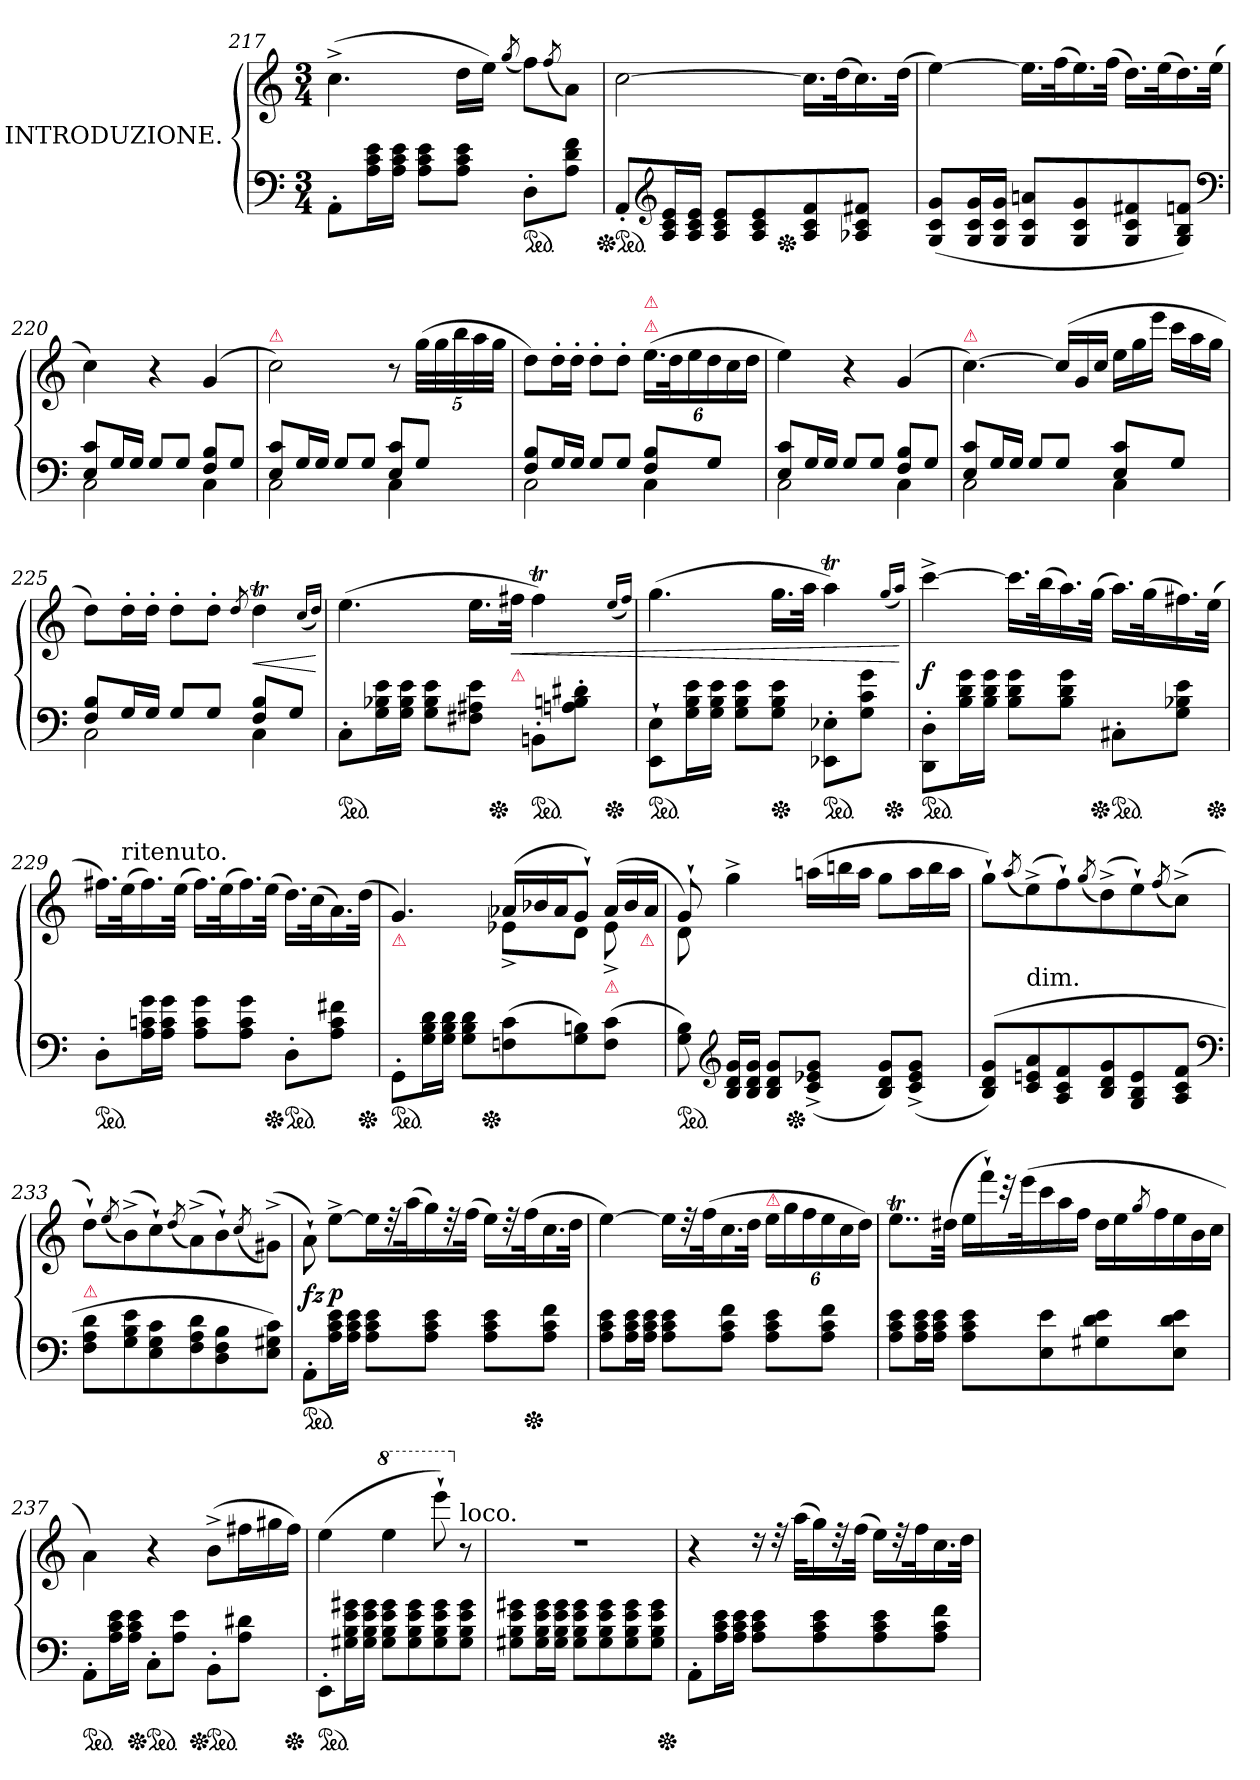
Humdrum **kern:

**kern	**kern	**dynam
*part1	*part1	*part1
*staff2	*staff1	*staff1/2
*I"INTRODUZIONE.	*	*
*clefF4	*clefG2	*
*k[]	*k[]	*
*M3/4	*M3/4	*
=217	=217	=217
8AA'L	(4.cc^<	.
16A 16c 16eL	.	.
16A 16c 16eJJ	.	.
8A 8c 8eL	.	.
8A 8c 8eJ	16ddLL	.
.	16eeJJ)	.
.	(8qgg/	.
*ped	*	*
8D'L	8ffL)	.
.	(8qff/	.
8A 8d 8fJ	8aJ)	.
=218	=218	=218
*	*^	*
*Xped	*	*	*
*ped	*	*	*
8AA'/L	[2cc	4..ryy	.
*clefG2	*	*	*
16A/ 16c/ 16e/L	.	.	.
16A/ 16c/ 16e/JJ	.	.	.
8A 8c 8eL	.	.	.
8A 8c 8e	.	.	.
*Xped	*	*	*
.	.	4ryy	.
8A 8c 8f	16.ccLL]	.	.
.	(>32ddK	.	.
8A-X 8c 8f#XJ	16.cc)	.	.
.	.	16ryy	.
.	(32ddJJk	.	.
*	*v	*v	*
=219	=219	=219
(8G 8c 8gL	[4ee)	.
16G 16c 16gL	.	.
16G 16c 16gJJ	.	.
8G 8c 8anL	16.eeLL]	.
.	(32ffK	.
8G 8c 8g	16.ee)	.
.	(32ffJJk	.
8G 8c 8f#X	16.ddLL)	.
.	(32eeK	.
8G 8B 8fnJ)	16.dd)	.
.	(32eeJJk	.
*clefF4	*	*
=220	=220	=220
*^	*	*
8E 8cL	2C	4cc)	.
16GL	.	.	.
16GJJ	.	.	.
8GL	.	4r	.
8GJ	.	.	.
8F 8BL	4C	(4g	.
8GJ	.	.	.
=221	=221	=221	=221
!	!	!LO:TX:a:color=crimson:t=⚠	!
8E 8cL	2C	2cc)	.
16GL	.	.	.
16GJJ	.	.	.
8GL	.	.	.
8GJ	.	.	.
8E 8cL	4C	8r	.
8GJ	.	(40ggLLL	.
.	.	40gg	.
.	.	40bb	.
.	.	40aa	.
.	.	40ggJJJ	.
=222	=222	=222	=222
8F 8BL	2C	8ddL)	.
16GL	.	16dd'L	.
16GJJ	.	16dd'JJ	.
8GL	.	8dd'L	.
8GJ	.	8dd'J	.
!	!	!LO:TX:a:color=crimson:t=⚠	!
!	!	!LO:TX:a:color=crimson:t=⚠	!
8F 8BL	4C	(24.eeLL	.
.	.	48ddK	.
.	.	24ee	.
8GJ	.	24dd	.
.	.	24cc	.
.	.	24ddJJ	.
=223	=223	=223	=223
8E 8cL	2C	4ee)	.
16GL	.	.	.
16GJJ	.	.	.
8GL	.	4r	.
8GJ	.	.	.
8F 8BL	4C	(4g	.
8GJ	.	.	.
=224	=224	=224	=224
!	!	!LO:TX:a:color=crimson:t=⚠	!
8E 8cL	2C	[4.cc)	.
16GL	.	.	.
16GJJ	.	.	.
8GL	.	.	.
*	*	*Xtuplet	*
8GJ	.	(24ccLL]	.
.	.	24g	.
.	.	24ccJJ	.
8E 8cL	4C	24eeLL	.
.	.	24gg	.
.	.	24eeeJJ	.
8GJ	.	24cccLL	.
.	.	24aa	.
.	.	24ggJJ	.
=225	=225	=225	=225
8F 8BL	2C	8ddL)	.
16GL	.	16dd'L	.
16GJJ	.	16dd'JJ	.
8GL	.	8dd'L	.
8GJ	.	8dd'J	.
.	.	8qdd/	.
8F 8BL	4C	4ddT	<
8GJ	.	.	.
*v	*v	*	*
.	(16qqccLL	.
.	16qqddJJ)	.
.	.	[
=226	=226	=226
*ped	*	*
*	*^	*
*	*	*^	*
8C'L	(4.eeTTT	4ryy	2ryy	.
16G 16B-X 16eL	.	.	.	.
16G 16B- 16eJJ	.	.	.	.
8G 8B- 8eL	.	8ryy	.	.
8F#X 8A#X 8eJ	16.eeLL	32.ryy	.	.
*Xped	*	*	*	*
.	.	4ryy	.	.
!	!LO:TX:b:color=crimson:t=⚠	!	!	!
!	!	!	!	!LO:HP:b
.	32ff#XJJk	.	.	<
*ped	*	*	*	*
8BBn'L	4ff#t)	.	8.ryy	.
8An' 8Bn' 8d#X'J	.	.	.	.
.	.	16ryy	.	.
*Xped	*	*	*	*
.	.	.	16ryy	.
.	.	64ryy	.	.
.	(16qqeeLL	.	.	.
.	16qqff#JJ)	.	.	.
*	*v	*v	*v	*
=227	=227	=227
*ped	*	*
*	*^	*
8EE` 8E`L	(4.ggTTT	2ryy	.
16G 16B 16eL	.	.	.
16G 16B 16eJJ	.	.	.
8G 8B 8eL	.	.	.
*Xped	*	*	*
8G 8B 8eJ	16.ggLL	.	.
.	32aaJJk	.	.
*ped	*	*	*
8EE-X' 8E-X'L	4aaT)	8.ryy	.
8G 8c 8gJ	.	.	.
*Xped	*	*	*
.	.	16ryy	.
.	(16qqggLL	.	.
.	16qqaaJJ)	.	.
.	.	.	[
*	*v	*v	*
=228	=228	=228
*ped	*	*
8DD' 8D'L	[4cccTTT^	f
16B 16d 16gL	.	.
16B 16d 16gJJ	.	.
8B 8d 8gL	16.cccLL]	.
.	(32bbK	.
8B 8d 8gJ	16.aa)	.
*Xped	*	*
.	(32ggJJk	.
*ped	*	*
8C#X'L	16.aaLL)	.
.	(32ggK	.
8G 8B-X 8eJ	16.ff#X)	.
*Xped	*	*
.	(32eeJJk	.
=229	=229	=229
*ped	*	*
8D'L	16.ff#XLL)	.
!	!LO:TX:a:t=ritenuto.	!
.	(32eeK	.
16A 16cn 16gL	16.ff#)	.
16A 16c 16gJJ	.	.
.	(32eeJJk	.
8A 8c 8gL	16.ff#LL)	.
.	(32eeK	.
8A 8c 8gJ	16.ff#)	.
*Xped	*	*
.	(32eeJJk	.
*ped	*	*
8D'L	16.ddLL)	.
.	(32ccK	.
8A 8c 8f#XJ	16.a)	.
*Xped	*	*
.	(32ddJJk	.
=230	=230	=230
*	*^	*
!	!LO:TX:b:color=crimson:t=⚠	!	!
*ped	*	*	*
*	*	*^	*
8GG'L	4.g)	4.rAyy	4ryy	.
16G 16B 16dL	.	.	.	.
16G 16B 16dJJ	.	.	.	.
8G 8B 8dL	.	.	16ryy	.
*Xped	*	*	*	*
.	.	.	4..ryy	.
(8Fn 8c	(24a-XLL	8e-X^<L	.	.
.	24b-X	.	.	.
.	24a-J	.	.	.
8G 8Bn)	8g`J)	8dJ	.	.
!	!LO:TX:b:color=crimson:t=⚠	!	!	!
(8F 8cJ	(24a-LL	8e-^<	.	.
.	24b-	.	.	.
!	!LO:TX:b:color=crimson:t=⚠	!	!	!
.	24a-JJ	.	.	.
=231	=231	=231	=231	=231
*ped	*	*	*	*
8G 8B)	8g`)	8d	4ryy	.
*clefG2	*	*	*	*
16B 16d 16gLL	4gg^	8rgggyy	.	.
16B 16d 16gJJ	.	.	.	.
8B 8d 8gL	.	2reeeyy	16ryy	.
*Xped	*	*	*	*
.	.	.	4..ryy	.
(8c^> 8e-X^> 8g^>J	(24aanLL	.	.	.
.	24bbn	.	.	.
.	24aaJJ	.	.	.
8B 8d 8gL)	8ggL	.	.	.
(8c^> 8e-^> 8g^>J	24aaL	.	.	.
.	24bb	.	.	.
.	24aaJJ	.	.	.
*	*v	*v	*v	*
=232	=232	=232
(8B 8d 8gL)	8gg`L)	.
.	(8qaa/	.
!	!LO:TX:c:t=dim.	!
8c 8en 8a	(8ee^<)	.
8A 8c 8f	8ff`)	.
.	(8qgg/	.
8B 8d 8g	(8dd^<)	.
8G 8B 8e	8ee`)	.
.	(8qff/	.
8A 8c 8fJ	(8cc^<J)	.
*clefF4	*	*
=233	=233	=233
!LO:TX:a:color=crimson:t=⚠	!	!
8F 8A 8dL	8dd`L)	.
.	(8qee	.
8G 8B 8e	(8b^<)	.
8E 8G 8c	8cc`)	.
.	(8qdd/	.
8F 8A 8d	(8a^<)	.
8D 8F 8B	8b`>)	.
.	(8qcc/	.
8E 8G#X 8cJ)	(8g#X^<J)	.
=234	=234	=234
*ped	*	*
8AA'L	8a`>\)	fz
16A 16c 16eL	[8ee^<L	p
16A 16c 16eJJ	.	.
8A 8c 8eL	16eeL]	.
.	32rdd	.
.	(32aaK	.
8A 8c 8eJ	16gg)	.
.	32rdd	.
.	(32ffJJk	.
8A 8c 8eL	16eeLL)	.
.	32rdd	.
*Xped	*	*
.	(32ffK	.
8A 8c 8fJ	16.cc	.
.	32ddJJk	.
=235	=235	=235
8A 8c 8eL	[4ee)	.
16A 16c 16eL	.	.
16A 16c 16eJJ	.	.
8A 8c 8eL	16eeLL]	.
.	32rdd	.
.	(32ffK	.
8A 8c 8fJ	16.cc	.
.	32ddJJk	.
*	*tuplet	*
!	!LO:TX:a:color=crimson:t=⚠	!
8A 8c 8eL	24eeLL	.
.	24gg	.
.	24ff	.
8A 8c 8fJ	24ee	.
.	24cc	.
.	24ddJJ)	.
=236	=236	=236
8A 8c 8eL	8..eetL	.
16A 16c 16eL	.	.
16A 16c 16eJJ	.	.
.	(32dd#XJkk	.
*	*Xtuplet	*
8A 8c 8eL	24eeLL	.
.	24fff`)	.
.	48rccc	.
.	(>48eeeK	.
8E 8e	24ccc	.
.	24aa	.
.	24ffJJ	.
8G#X 8d 8e	24dd#LL	.
.	24ee	.
.	8qgg/	.
.	24ff	.
8E 8d 8eJ	24ee	.
.	24b	.
.	24ccJJ	.
=237	=237	=237
*ped	*	*
*	*^	*
8AA'L	4a\)	4..ryy	.
16A 16c 16eL	.	.	.
*Xped	*	*	*
16A 16c 16eJJ	.	.	.
*ped	*	*	*
8C'L	4r	.	.
8A 8eJ	.	.	.
*Xped	*	*	*
.	.	4ryy	.
*ped	*	*	*
8BB'L	(8b^<L	.	.
8A 8d#XJ	24ff#XL	.	.
.	24gg#X	.	.
.	.	16ryy	.
*Xped	*	*	*
.	24ff#JJ)	.	.
*	*v	*v	*
=238	=238	=238
*ped	*	*
8EE'>L	(4ee	.
16G#X 16B 16e 16g#XL	.	.
16G# 16B 16e 16g#JJ	.	.
*	*8va	*
8G# 8B 8e 8g#L	4eee	.
8G# 8B 8e 8g#	.	.
8G# 8B 8e 8g#	8eeee`)	.
*	*X8va	*
!	!LO:TX:a:t=loco.	!
8G# 8B 8e 8g#J	8r	.
=239	=239	=239
8G#X 8B 8e 8g#XL	2.rdd	.
16G# 16B 16e 16g#L	.	.
16G# 16B 16e 16g#JJ	.	.
8G# 8B 8e 8g#L	.	.
8G# 8B 8e 8g#	.	.
8G# 8B 8e 8g#	.	.
8G# 8B 8e 8g#J	.	.
*Xped	*	*
=240	=240	=240
8AA'L	4r	.
16A 16c 16eL	.	.
16A 16c 16eJJ	.	.
8A 8c 8eL	16rdd	.
.	32rdd	.
.	(32aaKLL	.
8A 8c 8e	16gg)	.
.	32rdd	.
.	(32ffJJk	.
8A 8c 8e	16eeLL)	.
.	32rdd	.
.	32ffK	.
8A 8c 8fJ	16.cc	.
.	32ddJJk	.
=	=	=
*-	*-	*-
